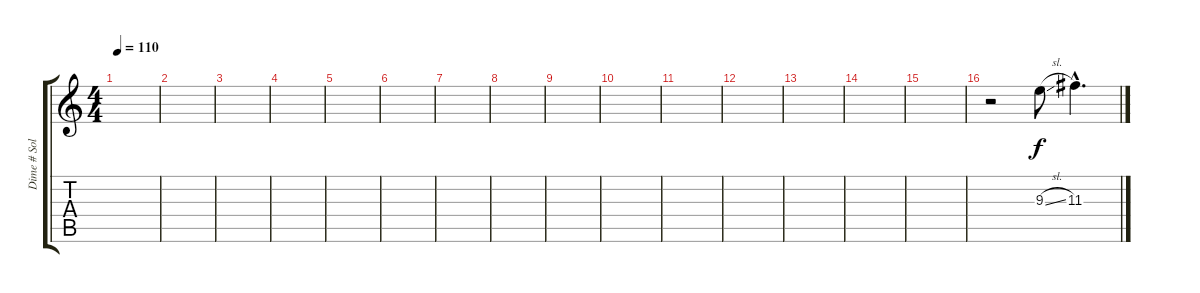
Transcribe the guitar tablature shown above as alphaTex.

\track ("Dime # Solo" "Dime # Sol") {instrument distortionguitar}
\staff {score tabs}
\tuning (E4 B3 G3 D3 A2 E2) {hide}
\ts (4 4)
\tempo 110
\clef g2
\ks c
|
|
|
|
|
|
|
|
|
|
|
|
|
|
|
r.2 9.3{sl}.8 11.3{hac}.4{d}
